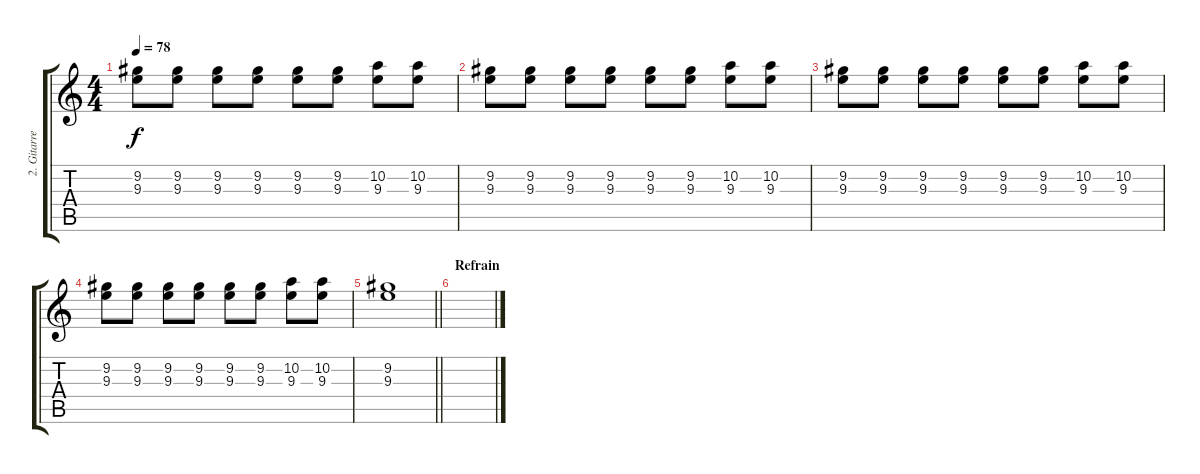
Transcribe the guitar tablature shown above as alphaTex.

\track ("2. Gitarre" "2. Gitarre") {instrument acousticguitarnylon}
\staff {score tabs}
\tuning (E4 B3 G3 D3 A2 E2) {hide}
\ts (4 4)
\tempo 78
\clef g2
\ks c
(9.2 9.3).8{dy f} (9.2 9.3).8 (9.2 9.3).8 (9.2 9.3).8 (9.2 9.3).8 (9.2 9.3).8 (10.2 9.3).8 (10.2 9.3).8 |
(9.2 9.3).8 (9.2 9.3).8 (9.2 9.3).8 (9.2 9.3).8 (9.2 9.3).8 (9.2 9.3).8 (10.2 9.3).8 (10.2 9.3).8 |
(9.2 9.3).8 (9.2 9.3).8 (9.2 9.3).8 (9.2 9.3).8 (9.2 9.3).8 (9.2 9.3).8 (10.2 9.3).8 (10.2 9.3).8 |
(9.2 9.3).8 (9.2 9.3).8 (9.2 9.3).8 (9.2 9.3).8 (9.2 9.3).8 (9.2 9.3).8 (10.2 9.3).8 (10.2 9.3).8 |
\barLineRight lightlight
(9.2 9.3).1 |
\section ("" "Refrain")
